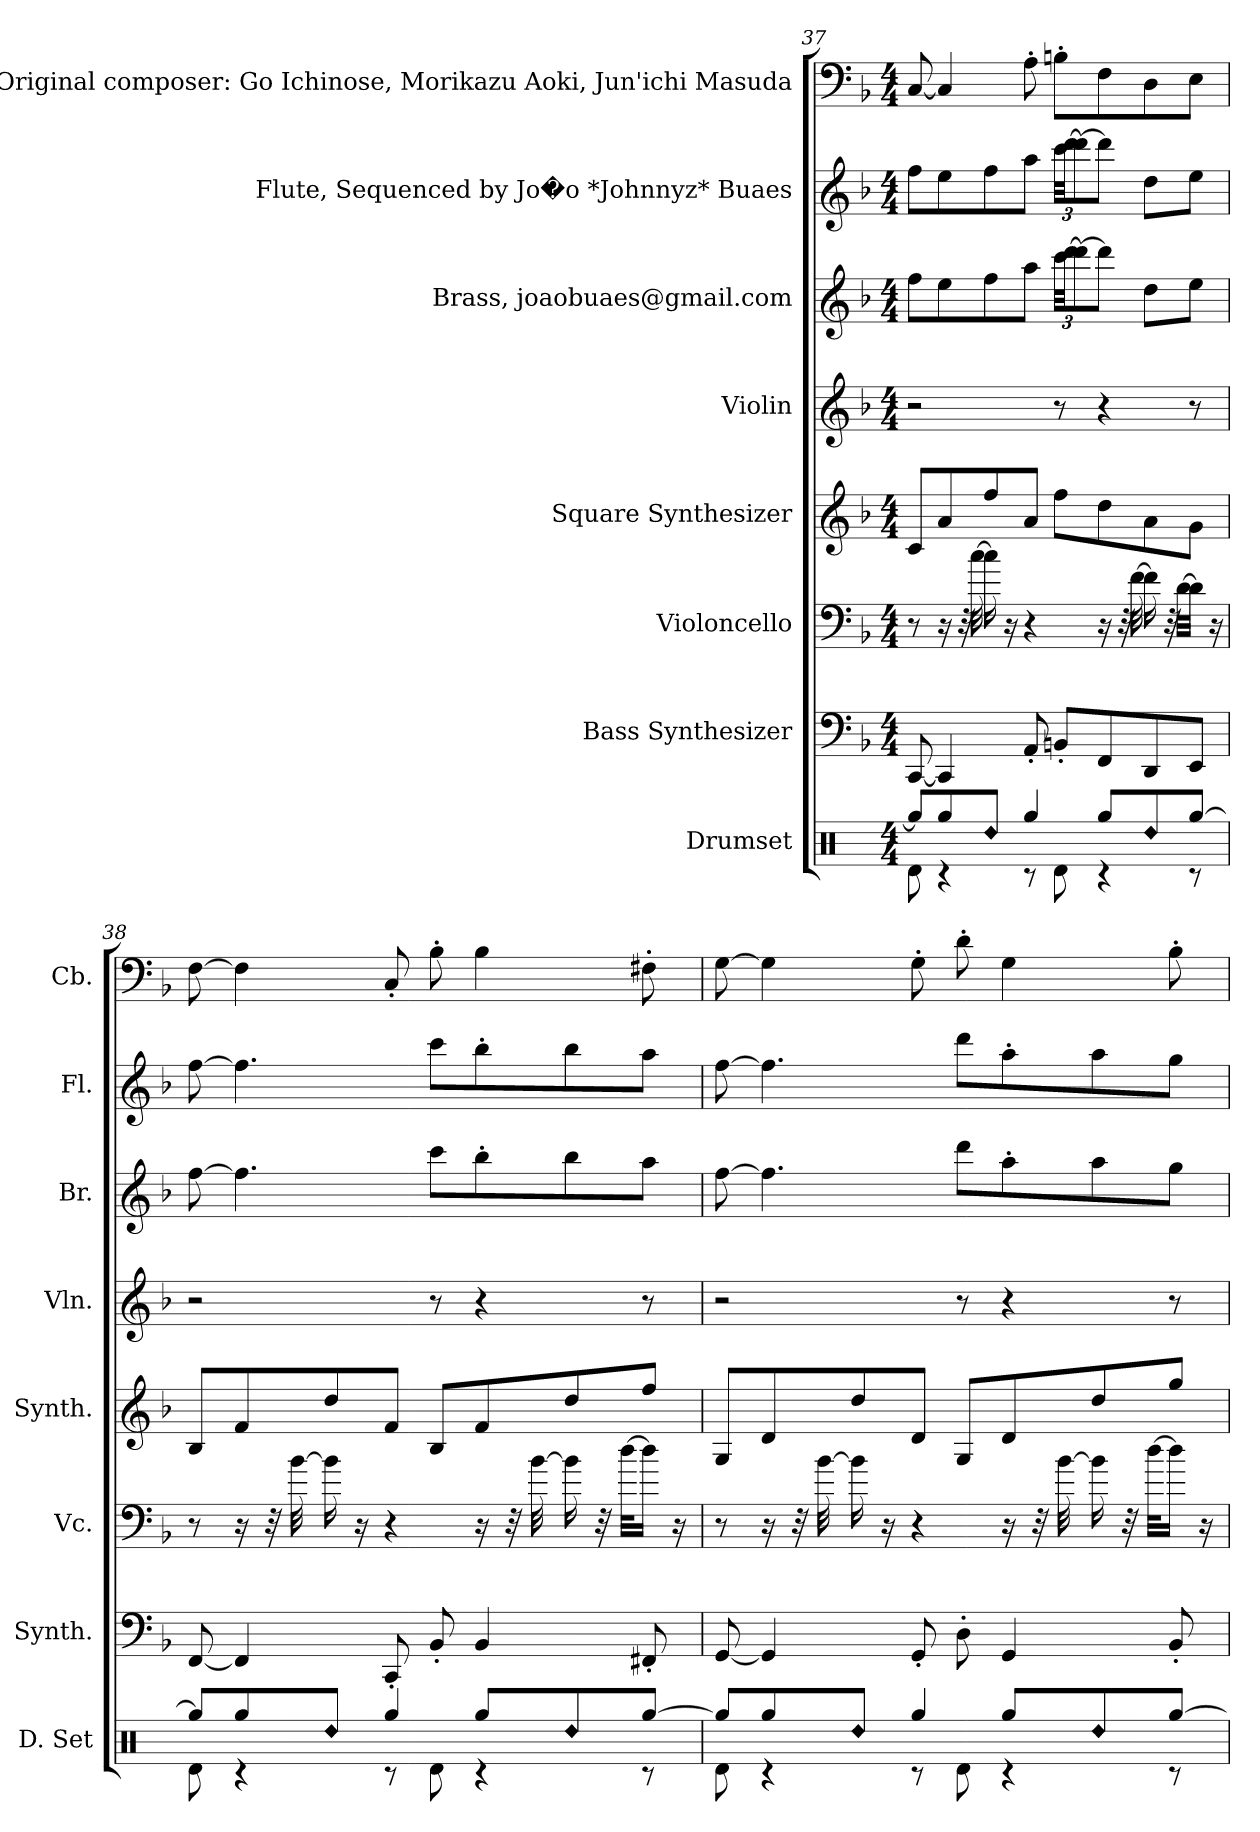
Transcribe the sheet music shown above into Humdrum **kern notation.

**kern	**kern	**kern	**kern	**kern	**kern	**kern	**kern
*part8	*part7	*part6	*part5	*part4	*part3	*part2	*part1
*staff8	*staff7	*staff6	*staff5	*staff4	*staff3	*staff2	*staff1
*I"Drumset	*I"Bass Synthesizer	*I"Violoncello	*I"Square Synthesizer	*I"Violin	*I"Brass, joaobuaes@gmail.com	*I"Flute, Sequenced by Jo�o *Johnnyz* Buaes	*I"Contrabass, Original composer: Go Ichinose, Morikazu Aoki, Jun'ichi Masuda
*I'D. Set	*I'Synth.	*I'Vc.	*I'Synth.	*I'Vln.	*I'Br.	*I'Fl.	*I'Cb.
!!LO:PB:g=z
*clefX	*clefF4	*clefF4	*clefG2	*clefG2	*clefG2	*clefG2	*clefF4
*	*	*	*	*	*	*	*ITrd7c12
*k[]	*k[b-]	*k[b-]	*k[b-]	*k[b-]	*k[b-]	*k[b-]	*k[b-]
*M4/4	*M4/4	*M4/4	*M4/4	*M4/4	*M4/4	*M4/4	*M4/4
=37	=37	=37	=37	=37	=37	=37	=37
*^	*	*	*	*	*	*	*
8Rgg/L]	8Rd\	[8CC/	8r	8c/L	2r	8ff\L	8ff\L	[8CC/
8Rgg/	4r	4CC/]	16r	8a/	.	8ee\	8ee\	4CC/]
.	.	.	32r	.	.	.	.	.
.	.	.	[32cc\	.	.	.	.	.
!LO:N:head=diamond	!	!	!	!	!	!	!	!
8Rdd/J	.	.	16cc\]	8ff/	.	8ff\	8ff\	.
.	.	.	16r	.	.	.	.	.
4Rgg/	8r	8AA'/	4r	8a/J	.	8aa\J	8aa\J	8AA'\
*	*	*	*	*	*	*Xbrackettup	*Xbrackettup	*
.	8Rd\	8BBn'/L	.	8ff\L	8r	48ccc\LLL	48ccc\LLL	8BBn'\L
.	.	.	.	.	.	[48ddd\JJ	[48ddd\JJ	.
.	.	.	.	.	.	12ddd\_	12ddd\_	.
8Rgg/L	4r	8FF/	16r	8dd\	4r	8ddd\J]	8ddd\J]	8FF\
.	.	.	32r	.	.	.	.	.
.	.	.	[32f\	.	.	.	.	.
!LO:N:head=diamond	!	!	!	!	!	!	!	!
8Rdd/	.	8DD/	16f\]	8a\	.	8dd\L	8dd\L	8DD\
.	.	.	32r	.	.	.	.	.
.	.	.	[32d\KLL	.	.	.	.	.
[8Rgg/J	8r	8EE/J	16d\JJ]	8g\J	8r	8ee\J	8ee\J	8EE\J
.	.	.	16r	.	.	.	.	.
=38	=38	=38	=38	=38	=38	=38	=38	=38
8Rgg/L]	8Rd\	[8FF/	8r	8B-/L	2r	[8ff\	[8ff\	[8FF\
8Rgg/	4r	4FF/]	16r	8f/	.	4.ff\]	4.ff\]	4FF\]
.	.	.	32r	.	.	.	.	.
.	.	.	[32b-\	.	.	.	.	.
!LO:N:head=diamond	!	!	!	!	!	!	!	!
8Rdd/J	.	.	16b-\]	8dd/	.	.	.	.
.	.	.	16r	.	.	.	.	.
4Rgg/	8r	8CC'/	4r	8f/J	.	.	.	8CC'/
.	8Rd\	8BB-'/	.	8B-/L	8r	8ccc\L	8ccc\L	8BB-'\
8Rgg/L	4r	4BB-/	16r	8f/	4r	8bb-'\	8bb-'\	4BB-\
.	.	.	32r	.	.	.	.	.
.	.	.	[32b-\	.	.	.	.	.
!LO:N:head=diamond	!	!	!	!	!	!	!	!
8Rdd/	.	.	16b-\]	8dd/	.	8bb-\	8bb-\	.
.	.	.	32r	.	.	.	.	.
.	.	.	[32dd\KLL	.	.	.	.	.
[8Rgg/J	8r	8FF#X'/	16dd\JJ]	8ff/J	8r	8aa\J	8aa\J	8FF#X'\
.	.	.	16r	.	.	.	.	.
!!LO:PB:g=z
=39	=39	=39	=39	=39	=39	=39	=39	=39
8Rgg/L]	8Rd\	[8GG/	8r	8G/L	2r	[8ff\	[8ff\	[8GG\
8Rgg/	4r	4GG/]	16r	8d/	.	4.ff\]	4.ff\]	4GG\]
.	.	.	32r	.	.	.	.	.
.	.	.	[32b-\	.	.	.	.	.
!LO:N:head=diamond	!	!	!	!	!	!	!	!
8Rdd/J	.	.	16b-\]	8dd/	.	.	.	.
.	.	.	16r	.	.	.	.	.
4Rgg/	8r	8GG'/	4r	8d/J	.	.	.	8GG'\
.	8Rd\	8D'\	.	8G/L	8r	8ddd\L	8ddd\L	8D'\
8Rgg/L	4r	4GG/	16r	8d/	4r	8aa'\	8aa'\	4GG\
.	.	.	32r	.	.	.	.	.
.	.	.	[32b-\	.	.	.	.	.
!LO:N:head=diamond	!	!	!	!	!	!	!	!
8Rdd/	.	.	16b-\]	8dd/	.	8aa\	8aa\	.
.	.	.	32r	.	.	.	.	.
.	.	.	[32dd\KLL	.	.	.	.	.
[8Rgg/J	8r	8BB-'/	16dd\JJ]	8gg/J	8r	8gg\J	8gg\J	8BB-'\
.	.	.	16r	.	.	.	.	.
*v	*v	*	*	*	*	*	*	*
=	=	=	=	=	=	=	=
*-	*-	*-	*-	*-	*-	*-	*-
